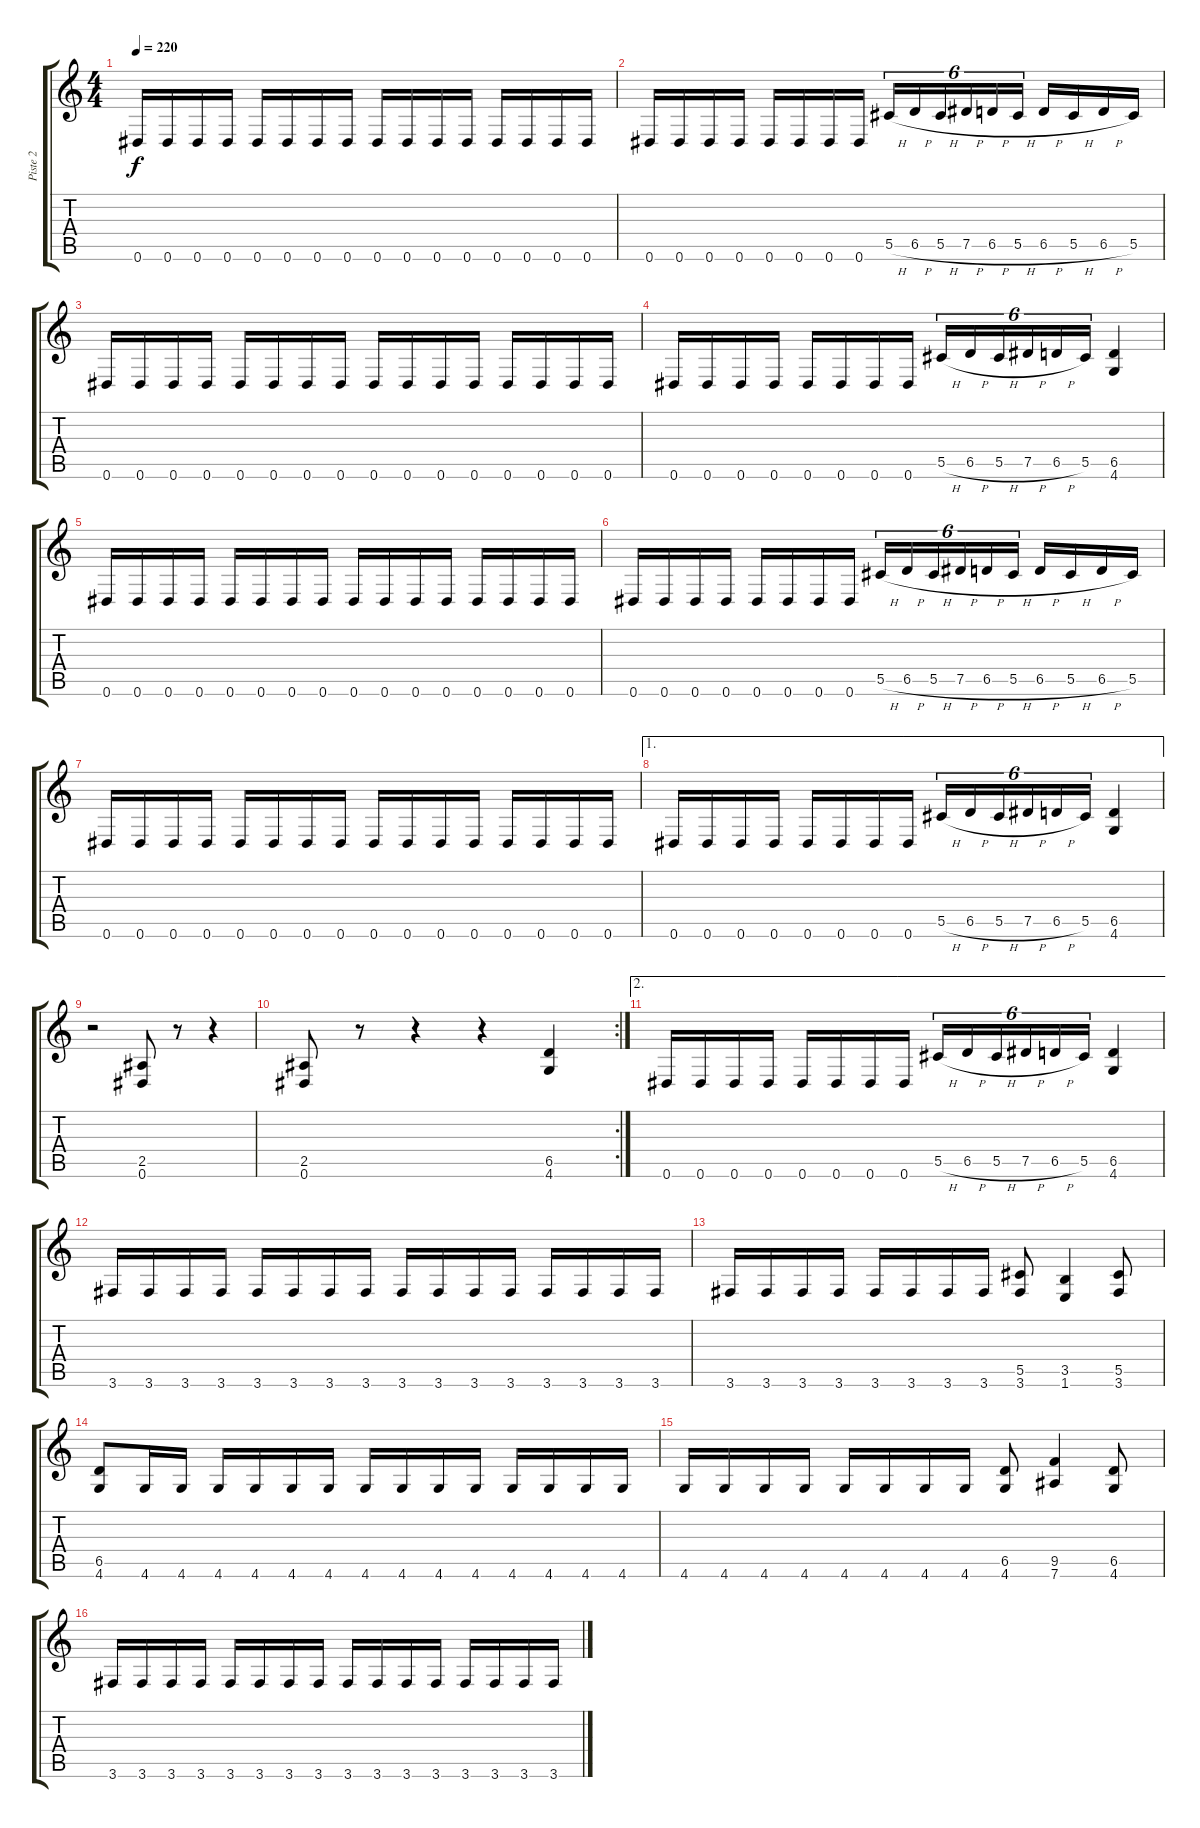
\track ("Piste 2" "Piste 2") {instrument distortionguitar}
\staff {score tabs}
\tuning (Eb4 Bb3 Gb3 Db3 Ab2 Eb2) {hide}
\ts (4 4)
\tempo 220
\clef g2
\ks c
0.6.16{dy f} 0.6.16 0.6.16 0.6.16 0.6.16 0.6.16 0.6.16 0.6.16 0.6.16 0.6.16 0.6.16 0.6.16 0.6.16 0.6.16 0.6.16 0.6.16 |
0.6.16 0.6.16 0.6.16 0.6.16 0.6.16 0.6.16 0.6.16 0.6.16 5.5{h}.16{tu (6 4)} 6.5{h}.16{tu (6 4)} 5.5{h}.16{tu (6 4)} 7.5{h}.16{tu (6 4)} 6.5{h}.16{tu (6 4)} 5.5{h}.16{tu (6 4)} 6.5{h}.16 5.5{h}.16 6.5{h}.16 5.5.16 |
0.6.16 0.6.16 0.6.16 0.6.16 0.6.16 0.6.16 0.6.16 0.6.16 0.6.16 0.6.16 0.6.16 0.6.16 0.6.16 0.6.16 0.6.16 0.6.16 |
0.6.16 0.6.16 0.6.16 0.6.16 0.6.16 0.6.16 0.6.16 0.6.16 5.5{h}.16{tu (6 4)} 6.5{h}.16{tu (6 4)} 5.5{h}.16{tu (6 4)} 7.5{h}.16{tu (6 4)} 6.5{h}.16{tu (6 4)} 5.5.16{tu (6 4)} (6.5 4.6).4 |
0.6.16 0.6.16 0.6.16 0.6.16 0.6.16 0.6.16 0.6.16 0.6.16 0.6.16 0.6.16 0.6.16 0.6.16 0.6.16 0.6.16 0.6.16 0.6.16 |
0.6.16 0.6.16 0.6.16 0.6.16 0.6.16 0.6.16 0.6.16 0.6.16 5.5{h}.16{tu (6 4)} 6.5{h}.16{tu (6 4)} 5.5{h}.16{tu (6 4)} 7.5{h}.16{tu (6 4)} 6.5{h}.16{tu (6 4)} 5.5{h}.16{tu (6 4)} 6.5{h}.16 5.5{h}.16 6.5{h}.16 5.5.16 |
0.6.16 0.6.16 0.6.16 0.6.16 0.6.16 0.6.16 0.6.16 0.6.16 0.6.16 0.6.16 0.6.16 0.6.16 0.6.16 0.6.16 0.6.16 0.6.16 |
\ae 1
0.6.16 0.6.16 0.6.16 0.6.16 0.6.16 0.6.16 0.6.16 0.6.16 5.5{h}.16{tu (6 4)} 6.5{h}.16{tu (6 4)} 5.5{h}.16{tu (6 4)} 7.5{h}.16{tu (6 4)} 6.5{h}.16{tu (6 4)} 5.5.16{tu (6 4)} (6.5 4.6).4 |
r.2 (2.5 0.6).8 r.8 r.4 |
\rc 2
(2.5 0.6).8 r.8 r.4 r.4 (6.5 4.6).4 |
\ae 2
0.6.16 0.6.16 0.6.16 0.6.16 0.6.16 0.6.16 0.6.16 0.6.16 5.5{h}.16{tu (6 4)} 6.5{h}.16{tu (6 4)} 5.5{h}.16{tu (6 4)} 7.5{h}.16{tu (6 4)} 6.5{h}.16{tu (6 4)} 5.5.16{tu (6 4)} (6.5 4.6).4 |
3.6.16 3.6.16 3.6.16 3.6.16 3.6.16 3.6.16 3.6.16 3.6.16 3.6.16 3.6.16 3.6.16 3.6.16 3.6.16 3.6.16 3.6.16 3.6.16 |
3.6.16 3.6.16 3.6.16 3.6.16 3.6.16 3.6.16 3.6.16 3.6.16 (5.5 3.6).8 (3.5 1.6).4 (5.5 3.6).8 |
(6.5 4.6).8 4.6.16 4.6.16 4.6.16 4.6.16 4.6.16 4.6.16 4.6.16 4.6.16 4.6.16 4.6.16 4.6.16 4.6.16 4.6.16 4.6.16 |
4.6.16 4.6.16 4.6.16 4.6.16 4.6.16 4.6.16 4.6.16 4.6.16 (6.5 4.6).8 (9.5 7.6).4 (6.5 4.6).8 |
3.6.16 3.6.16 3.6.16 3.6.16 3.6.16 3.6.16 3.6.16 3.6.16 3.6.16 3.6.16 3.6.16 3.6.16 3.6.16 3.6.16 3.6.16 3.6.16
